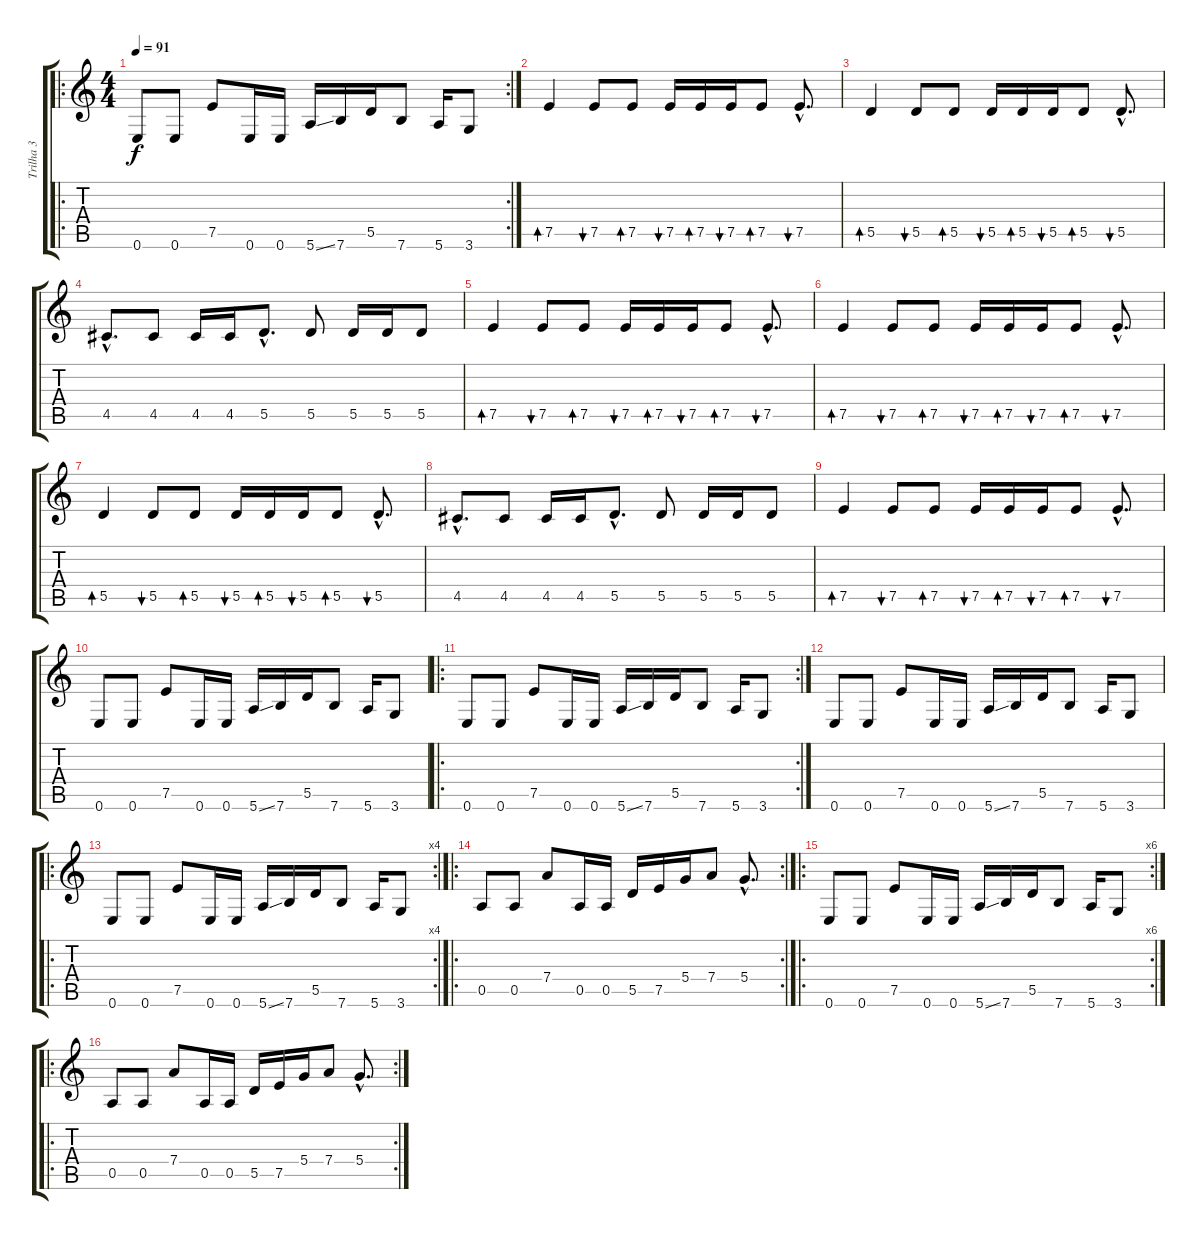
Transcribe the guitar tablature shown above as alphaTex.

\track ("Trilha 3" "Trilha 3") {instrument electricbasspick}
\staff {score tabs}
\tuning (E4 B3 G3 D3 A2 E2) {hide}
\ro
\rc 2
\ts (4 4)
\tempo 91
\clef g2
\ks c
0.6.8{dy f} 0.6.8 7.5.8 0.6.16 0.6.16 5.6{ss}.16 7.6.16 5.5.16 7.6.8 5.6.16 3.6.8 |
7.5.4{bd 120} 7.5.8{bu 120} 7.5.8{bd 120} 7.5.16{bu 120} 7.5.16{bd 120} 7.5.16{bu 120} 7.5.8{bd 120} 7.5{hac}.8{d bu 120} |
5.5.4{bd 120} 5.5.8{bu 120} 5.5.8{bd 120} 5.5.16{bu 120} 5.5.16{bd 120} 5.5.16{bu 120} 5.5.8{bd 120} 5.5{hac}.8{d bu 120} |
4.5{hac}.8{d} 4.5.8 4.5.16 4.5.16 5.5{hac}.8{d} 5.5.8 5.5.16 5.5.16 5.5.8 |
7.5.4{bd 120} 7.5.8{bu 120} 7.5.8{bd 120} 7.5.16{bu 120} 7.5.16{bd 120} 7.5.16{bu 120} 7.5.8{bd 120} 7.5{hac}.8{d bu 120} |
7.5.4{bd 120} 7.5.8{bu 120} 7.5.8{bd 120} 7.5.16{bu 120} 7.5.16{bd 120} 7.5.16{bu 120} 7.5.8{bd 120} 7.5{hac}.8{d bu 120} |
5.5.4{bd 120} 5.5.8{bu 120} 5.5.8{bd 120} 5.5.16{bu 120} 5.5.16{bd 120} 5.5.16{bu 120} 5.5.8{bd 120} 5.5{hac}.8{d bu 120} |
4.5{hac}.8{d} 4.5.8 4.5.16 4.5.16 5.5{hac}.8{d} 5.5.8 5.5.16 5.5.16 5.5.8 |
7.5.4{bd 120} 7.5.8{bu 120} 7.5.8{bd 120} 7.5.16{bu 120} 7.5.16{bd 120} 7.5.16{bu 120} 7.5.8{bd 120} 7.5{hac}.8{d bu 120} |
0.6.8 0.6.8 7.5.8 0.6.16 0.6.16 5.6{ss}.16 7.6.16 5.5.16 7.6.8 5.6.16 3.6.8 |
\ro
\rc 2
0.6.8 0.6.8 7.5.8 0.6.16 0.6.16 5.6{ss}.16 7.6.16 5.5.16 7.6.8 5.6.16 3.6.8 |
0.6.8 0.6.8 7.5.8 0.6.16 0.6.16 5.6{ss}.16 7.6.16 5.5.16 7.6.8 5.6.16 3.6.8 |
\ro
\rc 4
0.6.8 0.6.8 7.5.8 0.6.16 0.6.16 5.6{ss}.16 7.6.16 5.5.16 7.6.8 5.6.16 3.6.8 |
\ro
\rc 2
0.5.8 0.5.8 7.4.8 0.5.16 0.5.16 5.5.16 7.5.16 5.4.16 7.4.8 5.4{hac}.8{d} |
\ro
\rc 6
0.6.8 0.6.8 7.5.8 0.6.16 0.6.16 5.6{ss}.16 7.6.16 5.5.16 7.6.8 5.6.16 3.6.8 |
\ro
\rc 2
0.5.8 0.5.8 7.4.8 0.5.16 0.5.16 5.5.16 7.5.16 5.4.16 7.4.8 5.4{hac}.8{d}
